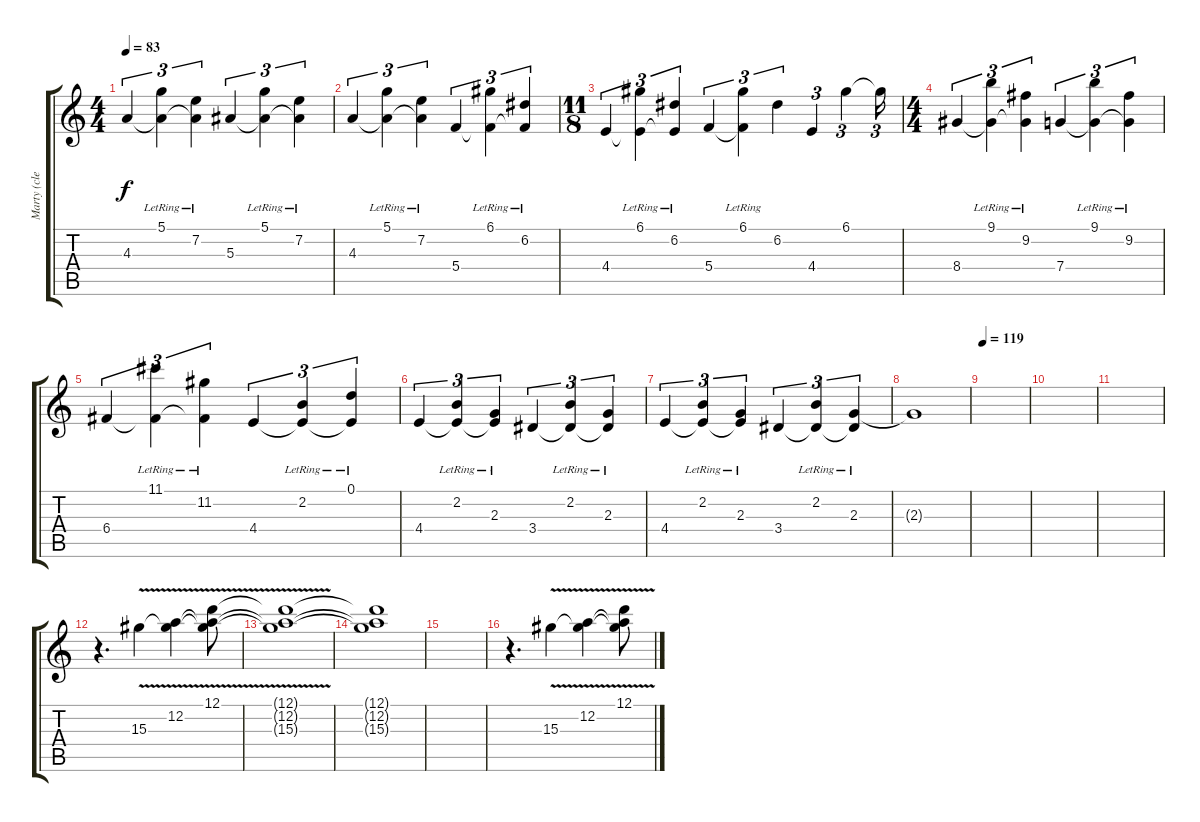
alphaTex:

\track ("Marty (clean)" "Marty (cle") {instrument electricguitarclean}
\staff {score tabs}
\tuning (D4 A3 F3 C3 G2 D2) {hide}
\ts (4 4)
\tempo 83
\clef g2
\ks c
4.3.4{tu (3 2) dy f} (5.1{lr} 4.3{t}).4{tu (3 2)} (7.2{lr} 4.3{t}).4{tu (3 2)} 5.3.4{tu (3 2)} (5.1{lr} 5.3{t}).4{tu (3 2)} (7.2{lr} 5.3{t}).4{tu (3 2)} |
4.3.4{tu (3 2)} (5.1{lr} 4.3{t}).4{tu (3 2)} (7.2{lr} 4.3{t}).4{tu (3 2)} 5.4.4{tu (3 2)} (6.1{lr} 5.4{t}).4{tu (3 2)} (6.2{lr} 5.4{t}).4{tu (3 2)} |
\ts (11 8)
4.4.4{tu (3 2)} (6.1{lr} 4.4{t}).4{tu (3 2)} (6.2{lr} 4.4{t}).4{tu (3 2)} 5.4.4{tu (3 2)} (6.1{lr} 5.4{t}).4{tu (3 2)} 6.2.4{tu (3 2)} 4.4.4{tu (3 2)} 6.1.4{tu (3 2)} 6.1{t}.16{tu (3 2)} |
\ts (4 4)
8.4.4{tu (3 2)} (9.1{lr} 8.4{t}).4{tu (3 2)} (9.2{lr} 8.4{t}).4{tu (3 2)} 7.4.4{tu (3 2)} (9.1{lr} 7.4{t}).4{tu (3 2)} (9.2{lr} 7.4{t}).4{tu (3 2)} |
6.4.4{tu (3 2)} (11.1{lr} 6.4{t}).4{tu (3 2)} (11.2{lr} 6.4{t}).4{tu (3 2)} 4.4.4{tu (3 2)} (2.2{lr} 4.4{t}).4{tu (3 2)} (0.1{lr} 4.4{t}).4{tu (3 2)} |
4.4.4{tu (3 2)} (2.2{lr} 4.4{t}).4{tu (3 2)} (2.3{lr} 4.4{t}).4{tu (3 2)} 3.4.4{tu (3 2)} (2.2{lr} 3.4{t}).4{tu (3 2)} (2.3{lr} 3.4{t}).4{tu (3 2)} |
4.4.4{tu (3 2)} (2.2{lr} 4.4{t}).4{tu (3 2)} (2.3{lr} 4.4{t}).4{tu (3 2)} 3.4.4{tu (3 2)} (2.2{lr} 3.4{t}).4{tu (3 2)} (2.3{lr} 3.4{t}).4{tu (3 2)} |
2.3{t}.1 |
\tempo 119
|
|
|
r.4{d} 15.3{v}.4{instrument electricguitarclean} (12.2{v} 15.3{v t}).4 (12.1{v} 12.2{v t} 15.3{v t}).8 |
(12.1{t} 12.2{t} 15.3{t}).1 |
(12.1{t} 12.2{t} 15.3{t}).1 |
|
r.4{d} 15.3{v}.4 (12.2{v} 15.3{v t}).4 (12.1{v} 12.2{v t} 15.3{v t}).8
